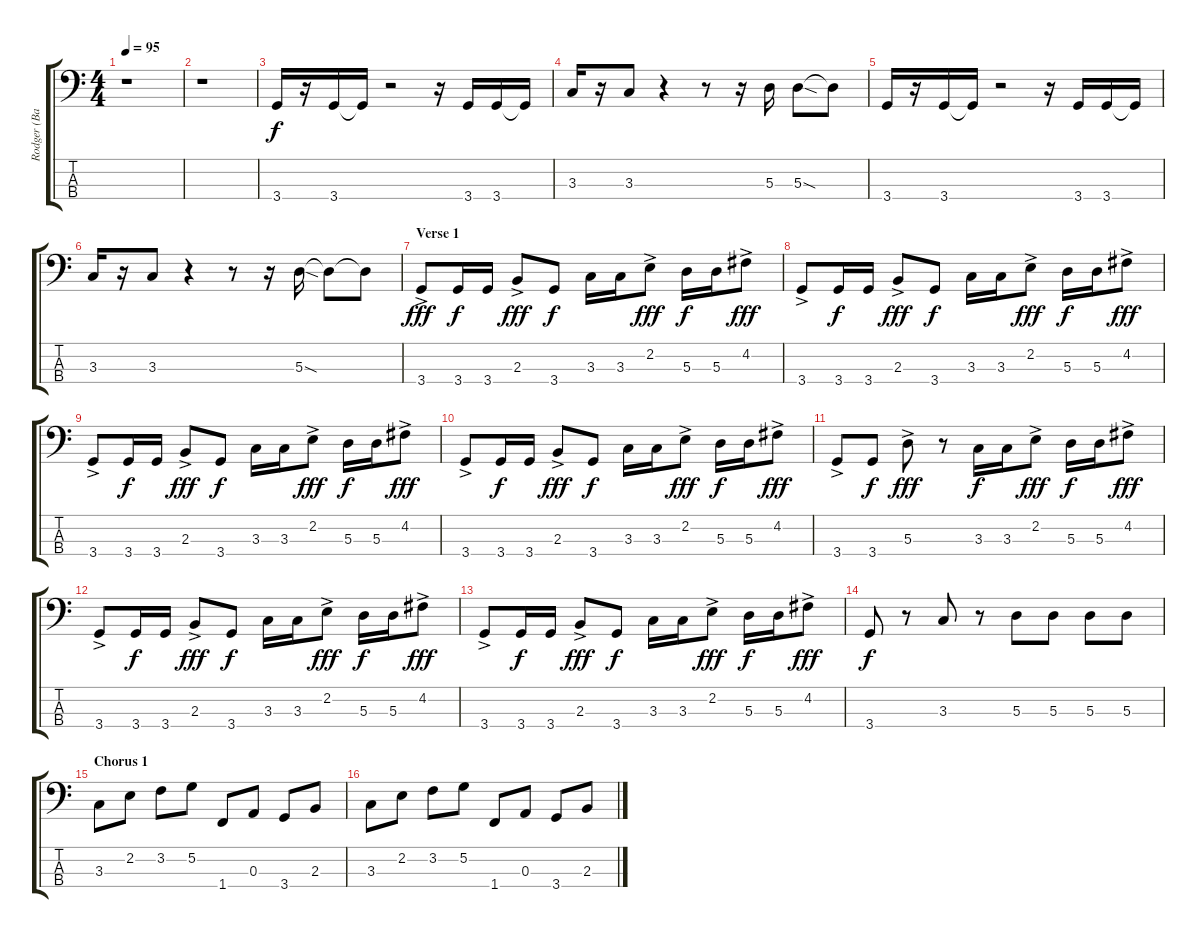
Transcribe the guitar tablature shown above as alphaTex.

\track ("Rodger (Bass)" "Rodger (Ba") {instrument electricbasspick}
\staff {score tabs}
\tuning (G2 D2 A1 E1) {hide}
\ts (4 4)
\tempo 95
\clef f4
\ks c
r.1{dy f instrument electricbasspick} |
r.1 |
3.4.16 r.16 3.4.16 3.4{t}.16 r.2 r.16 3.4.16 3.4.16 3.4{t}.16 |
3.3.16 r.16 3.3.8 r.4 r.8 r.16 5.3.16 5.3{sod}.8 5.3{t}.8 |
3.4.16 r.16 3.4.16 3.4{t}.16 r.2 r.16 3.4.16 3.4.16 3.4{t}.16 |
3.3.16 r.16 3.3.8 r.4 r.8 r.16 5.3{sod}.16 5.3{t}.8 5.3{t}.8 |
\section ("" "Verse 1")
3.4{ac}.8{dy fff} 3.4.16{dy f} 3.4.16 2.3{ac}.8{dy fff} 3.4.8{dy f} 3.3.16 3.3.16 2.2{ac}.8{dy fff} 5.3.16{dy f} 5.3.16 4.2{ac}.8{dy fff} |
3.4{ac}.8 3.4.16{dy f} 3.4.16 2.3{ac}.8{dy fff} 3.4.8{dy f} 3.3.16 3.3.16 2.2{ac}.8{dy fff} 5.3.16{dy f} 5.3.16 4.2{ac}.8{dy fff} |
3.4{ac}.8 3.4.16{dy f} 3.4.16 2.3{ac}.8{dy fff} 3.4.8{dy f} 3.3.16 3.3.16 2.2{ac}.8{dy fff} 5.3.16{dy f} 5.3.16 4.2{ac}.8{dy fff} |
3.4{ac}.8 3.4.16{dy f} 3.4.16 2.3{ac}.8{dy fff} 3.4.8{dy f} 3.3.16 3.3.16 2.2{ac}.8{dy fff} 5.3.16{dy f} 5.3.16 4.2{ac}.8{dy fff} |
3.4{ac}.8 3.4.8{dy f} 5.3{ac}.8{dy fff} r.8 3.3.16{dy f} 3.3.16 2.2{ac}.8{dy fff} 5.3.16{dy f} 5.3.16 4.2{ac}.8{dy fff} |
3.4{ac}.8 3.4.16{dy f} 3.4.16 2.3{ac}.8{dy fff} 3.4.8{dy f} 3.3.16 3.3.16 2.2{ac}.8{dy fff} 5.3.16{dy f} 5.3.16 4.2{ac}.8{dy fff} |
3.4{ac}.8 3.4.16{dy f} 3.4.16 2.3{ac}.8{dy fff} 3.4.8{dy f} 3.3.16 3.3.16 2.2{ac}.8{dy fff} 5.3.16{dy f} 5.3.16 4.2{ac}.8{dy fff} |
3.4.8{dy f} r.8 3.3.8 r.8 5.3.8 5.3.8 5.3.8 5.3.8 |
\section ("" "Chorus 1")
3.3.8 2.2.8 3.2.8 5.2.8 1.4.8 0.3.8 3.4.8 2.3.8 |
3.3.8 2.2.8 3.2.8 5.2.8 1.4.8 0.3.8 3.4.8 2.3.8
